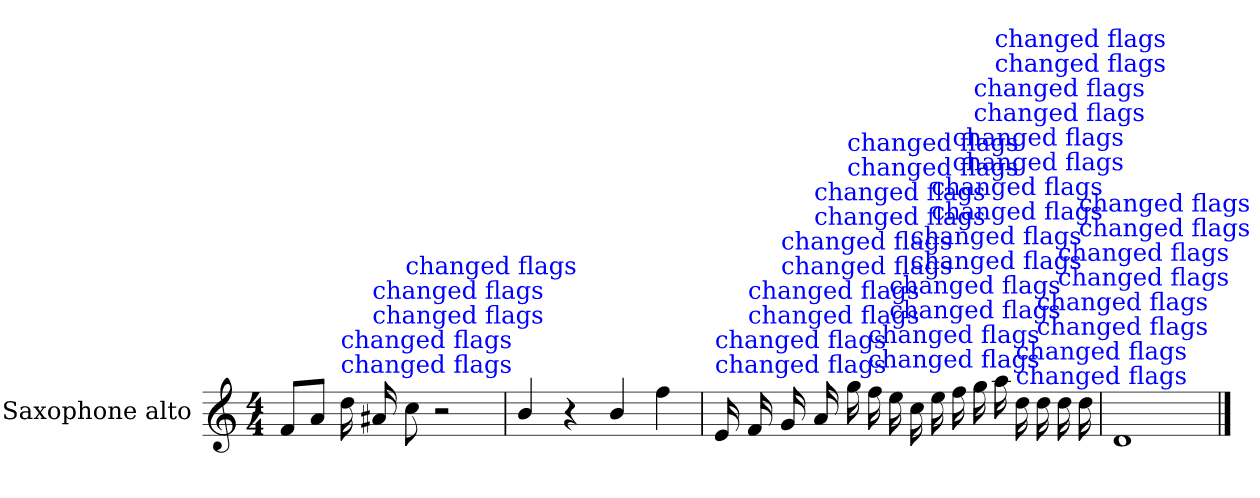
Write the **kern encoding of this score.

**kern
*part1
*staff1
*I"Saxophone alto
*I'Sax. A.
*clefG2
*ITrd5c9
*k[b-e-a-]
*M4/4
=1
8A-/L
8c/J
!LO:TX:color=#0000FF:t=changed flags
!LO:TX:color=#0000FF:t=changed flags
16fi\
!LO:TX:color=#0000FF:t=changed flags
!LO:TX:color=#0000FF:t=changed flags
16c#Xi/
!LO:TX:color=#0000FF:t=changed flags
8e-i\
2r
=2
4d/
4r
4d/
4a-\
=3
!LO:TX:color=#0000FF:t=changed flags
!LO:TX:color=#0000FF:t=changed flags
16Gi/
!LO:TX:color=#0000FF:t=changed flags
!LO:TX:color=#0000FF:t=changed flags
16A-i/
!LO:TX:color=#0000FF:t=changed flags
!LO:TX:color=#0000FF:t=changed flags
16B-i/
!LO:TX:color=#0000FF:t=changed flags
!LO:TX:color=#0000FF:t=changed flags
16ci/
!LO:TX:color=#0000FF:t=changed flags
!LO:TX:color=#0000FF:t=changed flags
16b-i\
!LO:TX:color=#0000FF:t=changed flags
!LO:TX:color=#0000FF:t=changed flags
16a-i\
!LO:TX:color=#0000FF:t=changed flags
!LO:TX:color=#0000FF:t=changed flags
16gi\
!LO:TX:color=#0000FF:t=changed flags
!LO:TX:color=#0000FF:t=changed flags
16e-i\
!LO:TX:color=#0000FF:t=changed flags
!LO:TX:color=#0000FF:t=changed flags
16gi\
!LO:TX:color=#0000FF:t=changed flags
!LO:TX:color=#0000FF:t=changed flags
16a-i\
!LO:TX:color=#0000FF:t=changed flags
!LO:TX:color=#0000FF:t=changed flags
16b-i\
!LO:TX:color=#0000FF:t=changed flags
!LO:TX:color=#0000FF:t=changed flags
16cci\
!LO:TX:color=#0000FF:t=changed flags
!LO:TX:color=#0000FF:t=changed flags
16fi\
!LO:TX:color=#0000FF:t=changed flags
!LO:TX:color=#0000FF:t=changed flags
16fi\
!LO:TX:color=#0000FF:t=changed flags
!LO:TX:color=#0000FF:t=changed flags
16fi\
!LO:TX:color=#0000FF:t=changed flags
!LO:TX:color=#0000FF:t=changed flags
16fi\
=4
1F
==
*-
